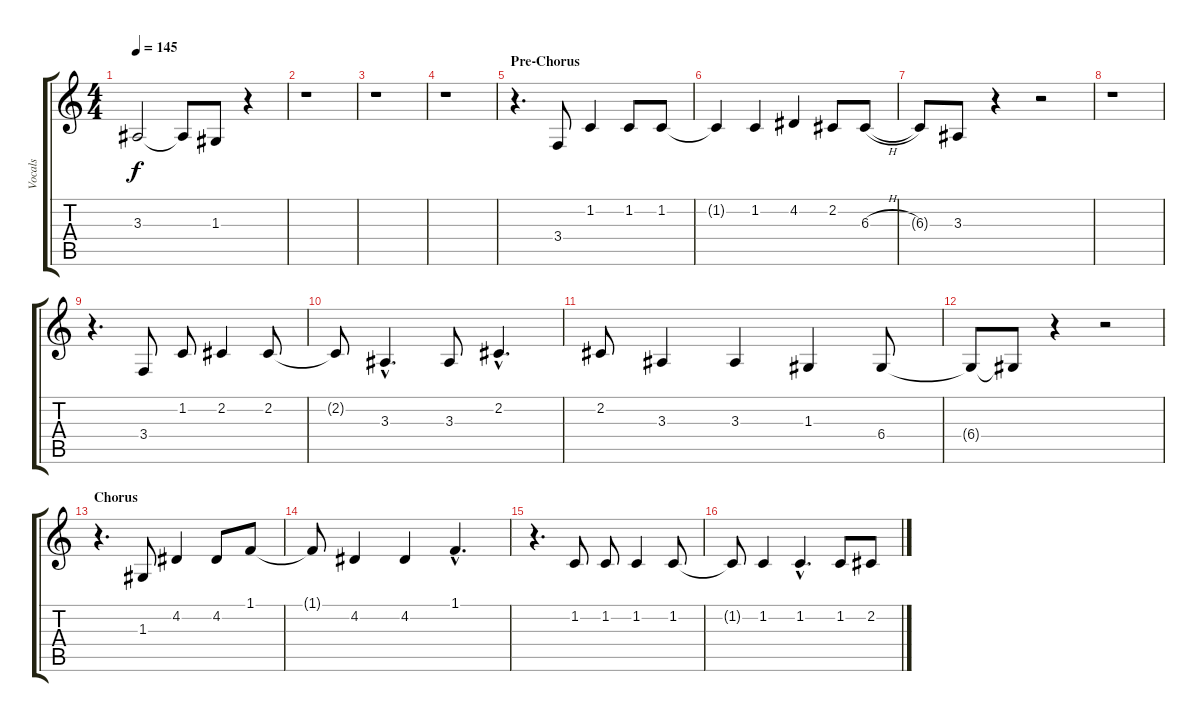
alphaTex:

\track ("Vocals" "Vocals") {instrument englishhorn}
\staff {score tabs}
\tuning (E4 B3 G3 D3 A2 E2) {hide}
\ts (4 4)
\tempo 145
\clef g2
\ks c
3.3{t}.2{dy f} 3.3{t}.8 1.3.8 r.4 |
r.1 |
r.1 |
r.1 |
\section ("" "Pre-Chorus")
r.4{d volume 15} 3.4.8 1.2.4 1.2.8 1.2.8 |
1.2{t}.4 1.2.4 4.2.4 2.2.8 6.3{h}.8 |
6.3{t}.8 3.3.8 r.4 r.2 |
r.1 |
r.4{d} 3.4.8 1.2.8 2.2.4 2.2.8 |
2.2{t}.8 3.3{hac}.4{d} 3.3.8 2.2{hac}.4{d} |
2.2.8 3.3.4 3.3.4 1.3.4 6.4.8 |
6.4{t}.8 6.4{t}.8 r.4 r.2 |
\section ("" "Chorus")
r.4{d} 1.3.8 4.2.4 4.2.8 1.1.8 |
1.1{t}.8 4.2.4 4.2.4 1.1{hac}.4{d} |
r.4{d} 1.2.8 1.2.8 1.2.4 1.2.8 |
1.2{t}.8 1.2.4 1.2{hac}.4{d} 1.2.8 2.2.8
